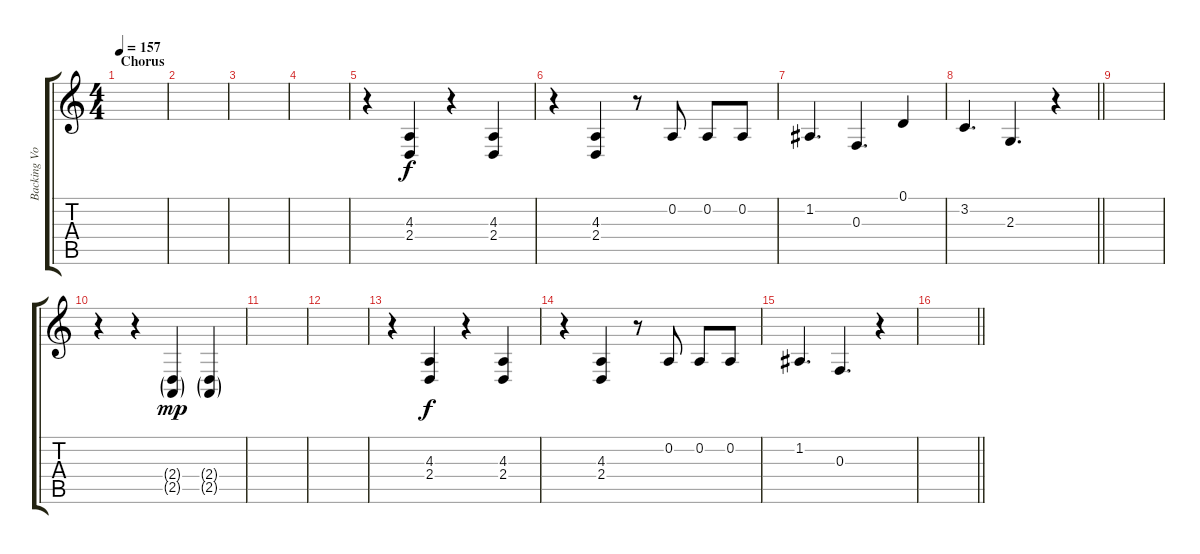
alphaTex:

\track ("Backing Vocals" "Backing Vo") {instrument lead6voice}
\staff {score tabs}
\tuning (D4 A3 F3 C3 G2 D2) {hide}
\ts (4 4)
\section ("" "Chorus")
\tempo 157
\clef g2
\ks c
|
|
|
|
r.4 (4.3 2.4).4 r.4 (4.3 2.4).4 |
r.4 (4.3 2.4).4 r.8{balance 6} 0.2.8 0.2.8 0.2.8 |
1.2.4{d} 0.3.4{d} 0.1.4 |
\barLineRight lightlight
3.2.4{d} 2.3.4{d} r.4 |
\section ("" "")
|
r.4 r.4 (2.4{g} 2.5{g}).4{dy mp volume 16 balance 16 instrument whistle} (2.4{g} 2.5{g}).4{balance 0} |
|
|
r.4{volume 12 instrument lead6voice} (4.3 2.4).4{dy f} r.4 (4.3 2.4).4 |
r.4 (4.3 2.4).4 r.8{balance 6} 0.2.8 0.2.8 0.2.8 |
1.2.4{d} 0.3.4{d} r.4 |
\barLineRight lightlight
